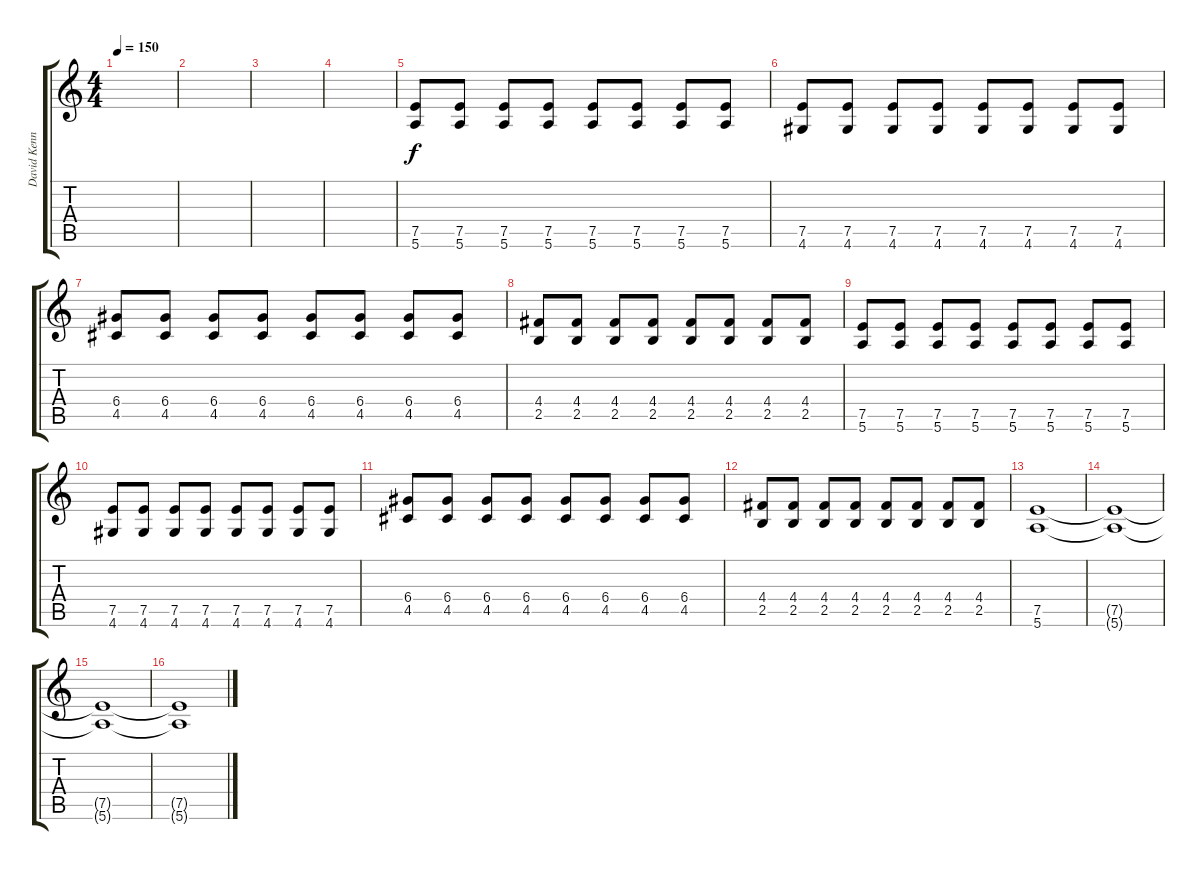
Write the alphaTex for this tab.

\track ("David Kennedy - Back Overdriven Guitar" "David Kenn") {instrument overdrivenguitar}
\staff {score tabs}
\tuning (E4 B3 G3 D3 A2 E2) {hide}
\ts (4 4)
\tempo 150
\clef g2
\ks c
|
|
|
|
(7.5 5.6).8 (7.5 5.6).8 (7.5 5.6).8 (7.5 5.6).8 (7.5 5.6).8 (7.5 5.6).8 (7.5 5.6).8 (7.5 5.6).8 |
(7.5 4.6).8 (7.5 4.6).8 (7.5 4.6).8 (7.5 4.6).8 (7.5 4.6).8 (7.5 4.6).8 (7.5 4.6).8 (7.5 4.6).8 |
(6.4 4.5).8 (6.4 4.5).8 (6.4 4.5).8 (6.4 4.5).8 (6.4 4.5).8 (6.4 4.5).8 (6.4 4.5).8 (6.4 4.5).8 |
(4.4 2.5).8 (4.4 2.5).8 (4.4 2.5).8 (4.4 2.5).8 (4.4 2.5).8 (4.4 2.5).8 (4.4 2.5).8 (4.4 2.5).8 |
(7.5 5.6).8 (7.5 5.6).8 (7.5 5.6).8 (7.5 5.6).8 (7.5 5.6).8 (7.5 5.6).8 (7.5 5.6).8 (7.5 5.6).8 |
(7.5 4.6).8 (7.5 4.6).8 (7.5 4.6).8 (7.5 4.6).8 (7.5 4.6).8 (7.5 4.6).8 (7.5 4.6).8 (7.5 4.6).8 |
(6.4 4.5).8 (6.4 4.5).8 (6.4 4.5).8 (6.4 4.5).8 (6.4 4.5).8 (6.4 4.5).8 (6.4 4.5).8 (6.4 4.5).8 |
(4.4 2.5).8 (4.4 2.5).8 (4.4 2.5).8 (4.4 2.5).8 (4.4 2.5).8 (4.4 2.5).8 (4.4 2.5).8 (4.4 2.5).8 |
(7.5 5.6).1 |
(7.5{t} 5.6{t}).1 |
(7.5{t} 5.6{t}).1 |
(7.5{t} 5.6{t}).1
